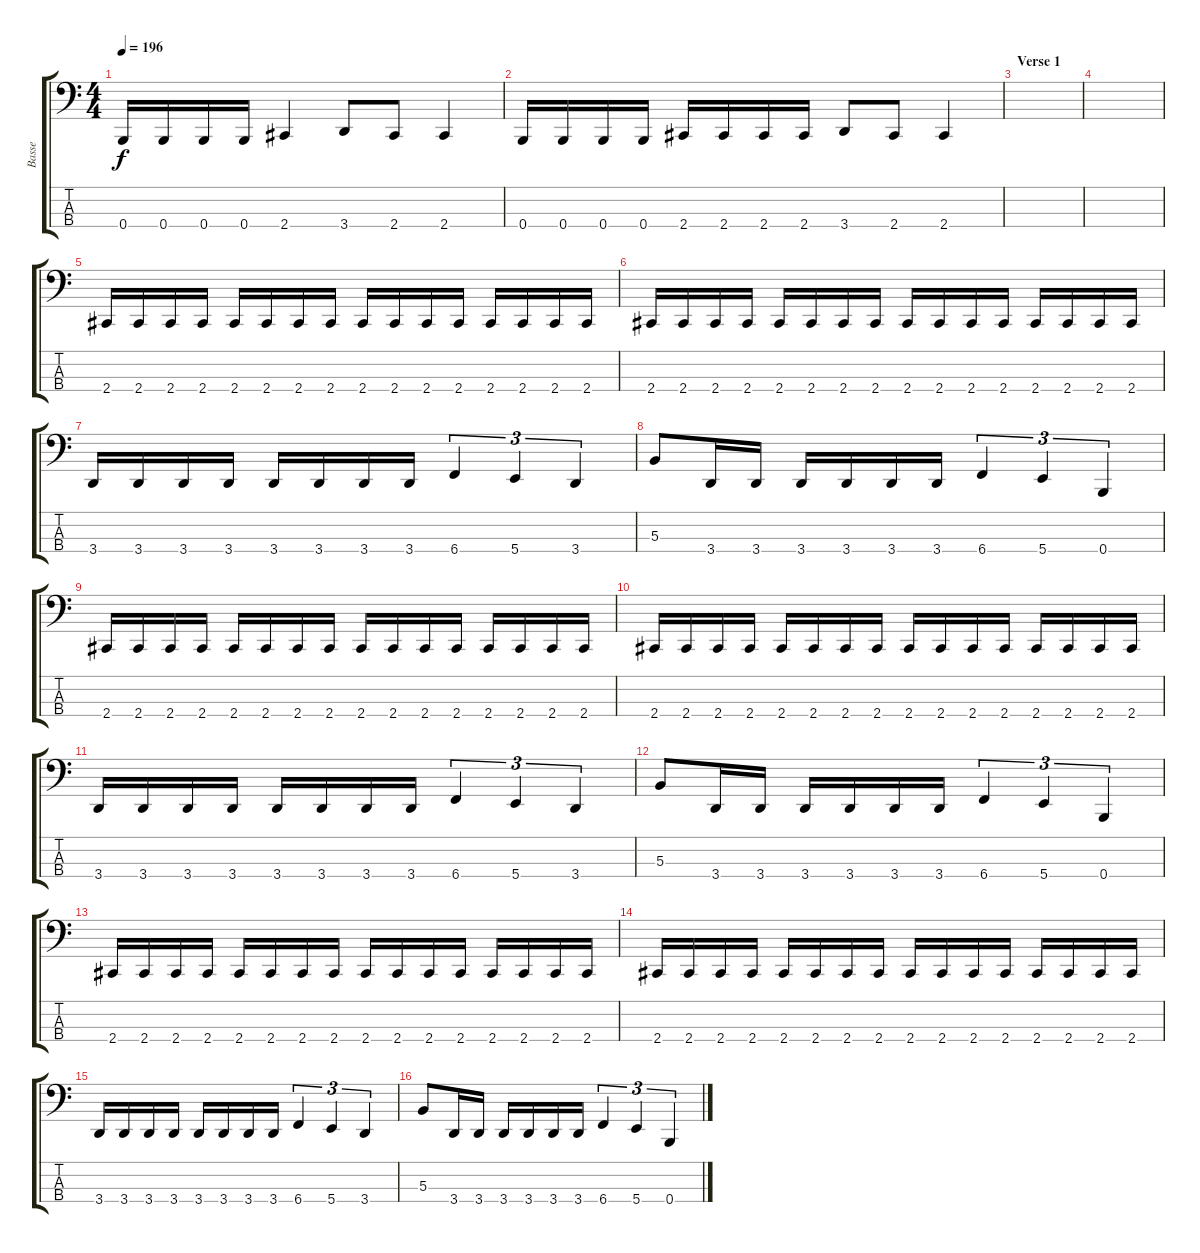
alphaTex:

\track ("Basse" "Basse") {instrument electricbassfinger}
\staff {score tabs}
\tuning (E2 B1 Gb1 B0) {hide}
\ts (4 4)
\tempo 196
\clef f4
\ks c
0.4.16{dy f} 0.4.16 0.4.16 0.4.16 2.4.4 3.4.8 2.4.8 2.4.4 |
0.4.16 0.4.16 0.4.16 0.4.16 2.4.16 2.4.16 2.4.16 2.4.16 3.4.8 2.4.8 2.4.4 |
\section ("" "Verse 1")
|
|
2.4.16 2.4.16 2.4.16 2.4.16 2.4.16 2.4.16 2.4.16 2.4.16 2.4.16 2.4.16 2.4.16 2.4.16 2.4.16 2.4.16 2.4.16 2.4.16 |
2.4.16 2.4.16 2.4.16 2.4.16 2.4.16 2.4.16 2.4.16 2.4.16 2.4.16 2.4.16 2.4.16 2.4.16 2.4.16 2.4.16 2.4.16 2.4.16 |
3.4.16 3.4.16 3.4.16 3.4.16 3.4.16 3.4.16 3.4.16 3.4.16 6.4.4{tu (3 2)} 5.4.4{tu (3 2)} 3.4.4{tu (3 2)} |
5.3.8 3.4.16 3.4.16 3.4.16 3.4.16 3.4.16 3.4.16 6.4.4{tu (3 2)} 5.4.4{tu (3 2)} 0.4.4{tu (3 2)} |
2.4.16 2.4.16 2.4.16 2.4.16 2.4.16 2.4.16 2.4.16 2.4.16 2.4.16 2.4.16 2.4.16 2.4.16 2.4.16 2.4.16 2.4.16 2.4.16 |
2.4.16 2.4.16 2.4.16 2.4.16 2.4.16 2.4.16 2.4.16 2.4.16 2.4.16 2.4.16 2.4.16 2.4.16 2.4.16 2.4.16 2.4.16 2.4.16 |
3.4.16 3.4.16 3.4.16 3.4.16 3.4.16 3.4.16 3.4.16 3.4.16 6.4.4{tu (3 2)} 5.4.4{tu (3 2)} 3.4.4{tu (3 2)} |
5.3.8 3.4.16 3.4.16 3.4.16 3.4.16 3.4.16 3.4.16 6.4.4{tu (3 2)} 5.4.4{tu (3 2)} 0.4.4{tu (3 2)} |
2.4.16 2.4.16 2.4.16 2.4.16 2.4.16 2.4.16 2.4.16 2.4.16 2.4.16 2.4.16 2.4.16 2.4.16 2.4.16 2.4.16 2.4.16 2.4.16 |
2.4.16 2.4.16 2.4.16 2.4.16 2.4.16 2.4.16 2.4.16 2.4.16 2.4.16 2.4.16 2.4.16 2.4.16 2.4.16 2.4.16 2.4.16 2.4.16 |
3.4.16 3.4.16 3.4.16 3.4.16 3.4.16 3.4.16 3.4.16 3.4.16 6.4.4{tu (3 2)} 5.4.4{tu (3 2)} 3.4.4{tu (3 2)} |
5.3.8 3.4.16 3.4.16 3.4.16 3.4.16 3.4.16 3.4.16 6.4.4{tu (3 2)} 5.4.4{tu (3 2)} 0.4.4{tu (3 2)}
